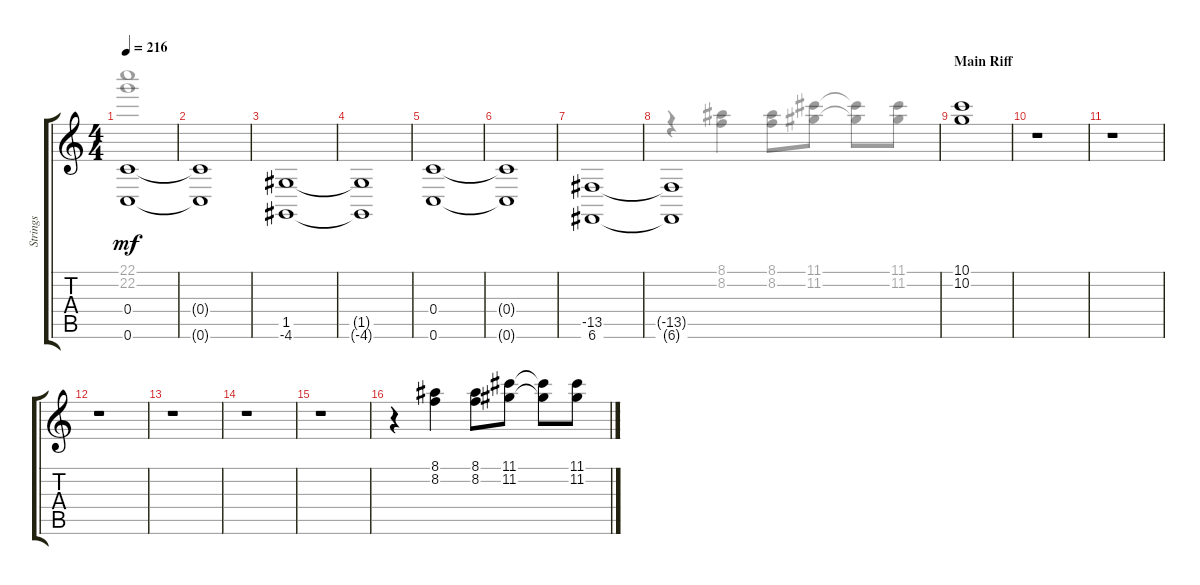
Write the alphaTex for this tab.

\track ("Strings" "Strings") {instrument electricguitarclean}
\staff {score tabs}
\tuning (D4 A3 F3 C3 G2 C2) {hide}
\voice
\ts (4 4)
\tempo 216
\clef g2
\ks aminor
(0.4 0.6).1{dy mf} |
(0.4{t} 0.6{t}).1 |
(1.5 -4.6).1 |
(1.5{t} -4.6{t}).1 |
(0.4 0.6).1 |
(0.4{t} 0.6{t}).1 |
(-13.5 6.6).1 |
(-13.5{t} 6.6{t}).1 |
\section ("" "Main Riff")
(10.1 10.2).1 |
r.1 |
r.1 |
r.1 |
r.1 |
r.1 |
r.1 |
r.4 (8.1 8.2).4 (8.1 8.2).8 (11.1 11.2).8 (11.1{t} 11.2{t}).8 (11.1 11.2).8
\voice
\clef g2
\ottava regular
\simile none
\ks aminor
(22.1 22.2).1{dy mf} |
|
|
|
|
|
|
r.4 (8.1 8.2).4 (8.1 8.2).8 (11.1 11.2).8 (11.1{t} 11.2{t}).8 (11.1 11.2).8 |
|
|
|
|
|
|
|
